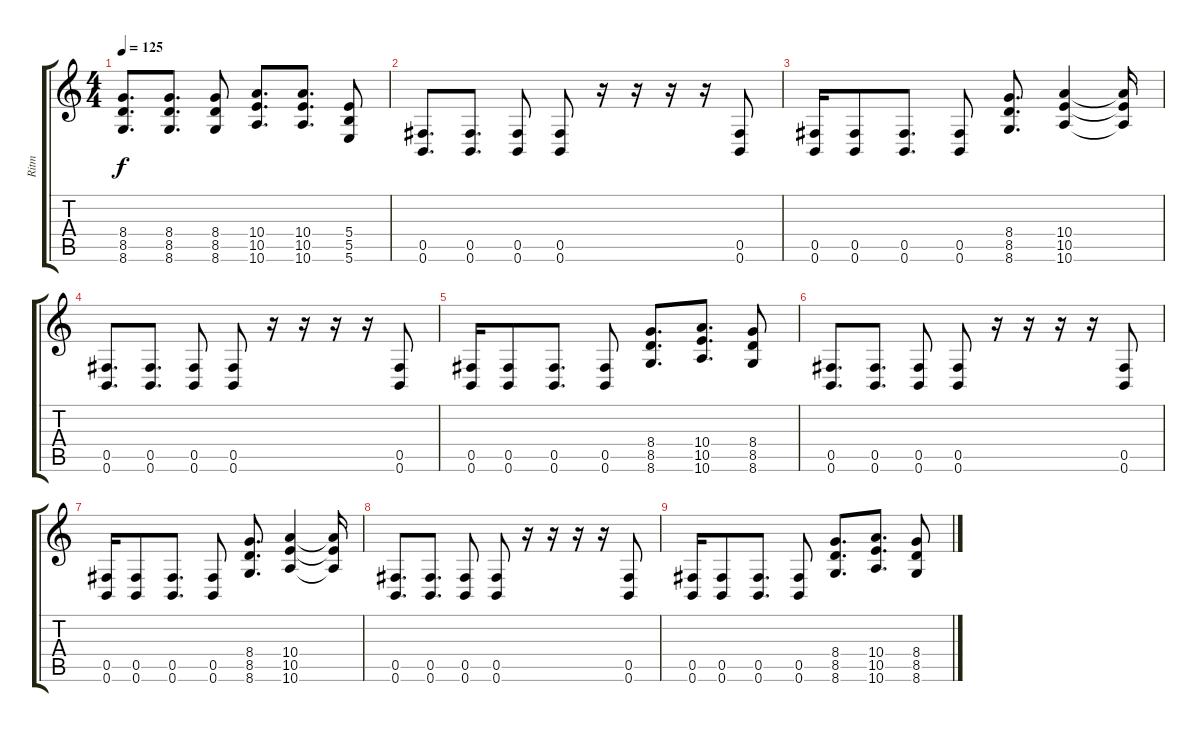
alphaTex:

\track ("Ritm" "Ritm") {instrument distortionguitar}
\staff {score tabs}
\tuning (Db4 Ab3 E3 B2 Gb2 B1) {hide}
\ts (4 4)
\tempo 125
\clef g2
\ks c
(8.4 8.5 8.6).8{d dy f} (8.4 8.5 8.6).8{d} (8.4 8.5 8.6).8 (10.4 10.5 10.6).8{d} (10.4 10.5 10.6).8{d} (5.4 5.5 5.6).8 |
(0.5 0.6).8{d} (0.5 0.6).8{d} (0.5 0.6).8 (0.5 0.6).8 r.16 r.16 r.16 r.16 (0.5 0.6).8 |
(0.5 0.6).16 (0.5 0.6).8 (0.5 0.6).8{d} (0.5 0.6).8 (8.4 8.5 8.6).8{d} (10.4 10.5 10.6).4 (10.4{t} 10.5{t} 10.6{t}).16 |
(0.5 0.6).8{d} (0.5 0.6).8{d} (0.5 0.6).8 (0.5 0.6).8 r.16 r.16 r.16 r.16 (0.5 0.6).8 |
(0.5 0.6).16 (0.5 0.6).8 (0.5 0.6).8{d} (0.5 0.6).8 (8.4 8.5 8.6).8{d} (10.4 10.5 10.6).8{d} (8.4 8.5 8.6).8 |
(0.5 0.6).8{d} (0.5 0.6).8{d} (0.5 0.6).8 (0.5 0.6).8 r.16 r.16 r.16 r.16 (0.5 0.6).8 |
(0.5 0.6).16 (0.5 0.6).8 (0.5 0.6).8{d} (0.5 0.6).8 (8.4 8.5 8.6).8{d} (10.4 10.5 10.6).4 (10.4{t} 10.5{t} 10.6{t}).16 |
(0.5 0.6).8{d} (0.5 0.6).8{d} (0.5 0.6).8 (0.5 0.6).8 r.16 r.16 r.16 r.16 (0.5 0.6).8 |
(0.5 0.6).16 (0.5 0.6).8 (0.5 0.6).8{d} (0.5 0.6).8 (8.4 8.5 8.6).8{d} (10.4 10.5 10.6).8{d} (8.4 8.5 8.6).8
